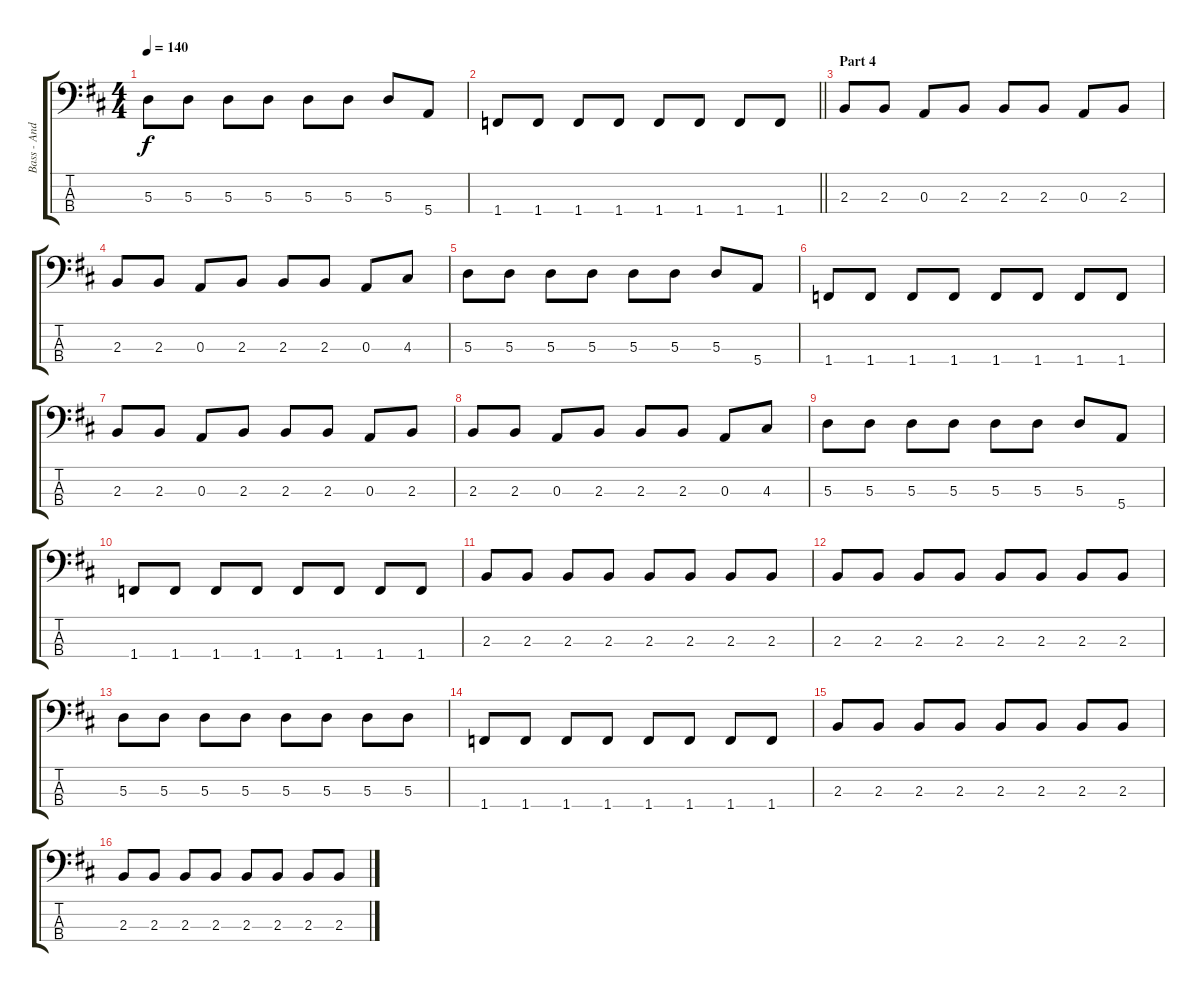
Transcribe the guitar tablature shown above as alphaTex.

\track ("Bass - Andy Nicholson" "Bass - And") {instrument electricbassfinger}
\staff {score tabs}
\tuning (G2 D2 A1 E1) {hide}
\ts (4 4)
\tempo 140
\clef f4
\ks d
5.3.8{dy f} 5.3.8 5.3.8 5.3.8 5.3.8 5.3.8 5.3.8 5.4.8 |
\barLineRight lightlight
1.4.8 1.4.8 1.4.8 1.4.8 1.4.8 1.4.8 1.4.8 1.4.8 |
\section ("" "Part 4")
2.3.8 2.3.8 0.3.8 2.3.8 2.3.8 2.3.8 0.3.8 2.3.8 |
2.3.8 2.3.8 0.3.8 2.3.8 2.3.8 2.3.8 0.3.8 4.3.8 |
5.3.8 5.3.8 5.3.8 5.3.8 5.3.8 5.3.8 5.3.8 5.4.8 |
1.4.8 1.4.8 1.4.8 1.4.8 1.4.8 1.4.8 1.4.8 1.4.8 |
2.3.8 2.3.8 0.3.8 2.3.8 2.3.8 2.3.8 0.3.8 2.3.8 |
2.3.8 2.3.8 0.3.8 2.3.8 2.3.8 2.3.8 0.3.8 4.3.8 |
5.3.8 5.3.8 5.3.8 5.3.8 5.3.8 5.3.8 5.3.8 5.4.8 |
1.4.8 1.4.8 1.4.8 1.4.8 1.4.8 1.4.8 1.4.8 1.4.8 |
2.3.8 2.3.8 2.3.8 2.3.8 2.3.8 2.3.8 2.3.8 2.3.8 |
2.3.8 2.3.8 2.3.8 2.3.8 2.3.8 2.3.8 2.3.8 2.3.8 |
5.3.8 5.3.8 5.3.8 5.3.8 5.3.8 5.3.8 5.3.8 5.3.8 |
1.4.8 1.4.8 1.4.8 1.4.8 1.4.8 1.4.8 1.4.8 1.4.8 |
2.3.8 2.3.8 2.3.8 2.3.8 2.3.8 2.3.8 2.3.8 2.3.8 |
2.3.8 2.3.8 2.3.8 2.3.8 2.3.8 2.3.8 2.3.8 2.3.8
